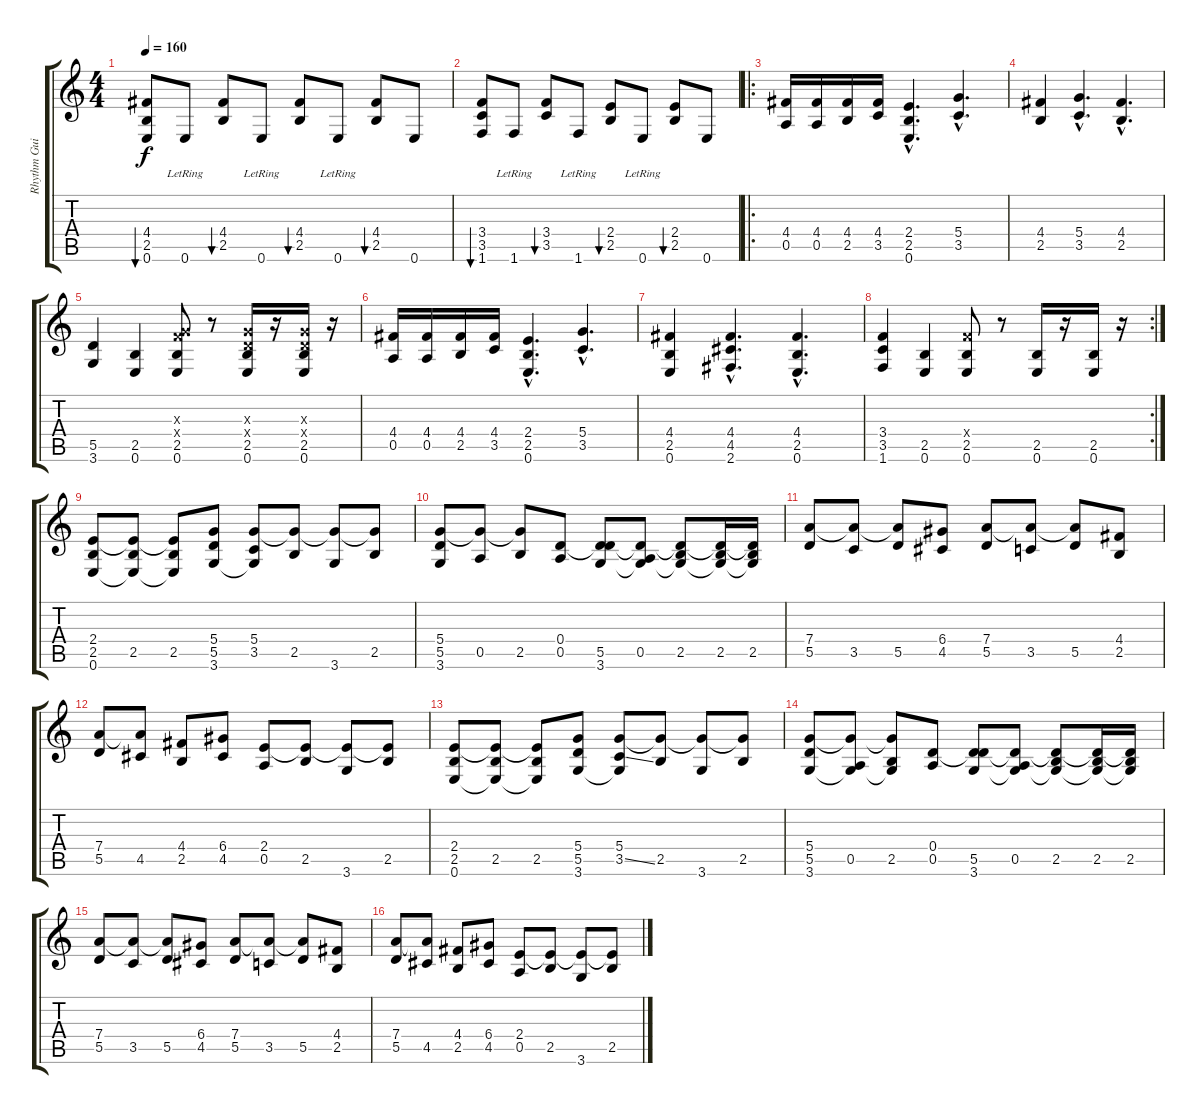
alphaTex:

\track ("Rhythm Guitar" "Rhythm Gui") {instrument distortionguitar}
\staff {score tabs}
\tuning (E4 B3 G3 D3 A2 E2) {hide}
\ts (4 4)
\tempo 160
\clef g2
\ks c
(4.4 2.5 0.6).8{bu 60 dy f} 0.6{lr}.8 (4.4 2.5).8{bu 60} 0.6{lr}.8 (4.4 2.5).8{bu 60} 0.6{lr}.8 (4.4 2.5).8{bu 60} 0.6.8 |
(3.4 3.5 1.6).8{bu 60} 1.6{lr}.8 (3.4 3.5).8{bu 60} 1.6{lr}.8 (2.4 2.5).8{bu 60} 0.6{lr}.8 (2.4 2.5).8{bu 60} 0.6.8 |
\ro
(4.4 0.5).16{instrument distortionguitar} (4.4 0.5).16 (4.4 2.5).16 (4.4 3.5).16 (2.4{hac} 2.5{hac} 0.6{hac}).4{d} (5.4{hac} 3.5{hac}).4{d} |
(4.4 2.5).4 (5.4{hac} 3.5{hac}).4{d} (4.4{hac} 2.5{hac}).4{d} |
(5.5 3.6).4 (2.5 0.6).4 (0.3{x} 3.4{x} 2.5 0.6).8 r.8 (0.3{x} 0.4{x} 2.5 0.6).16 r.16 (0.3{x} 0.4{x} 2.5 0.6).16 r.16 |
(4.4 0.5).16 (4.4 0.5).16 (4.4 2.5).16 (4.4 3.5).16 (2.4{hac} 2.5{hac} 0.6{hac}).4{d} (5.4{hac} 3.5{hac}).4{d} |
(4.4 2.5 0.6).4 (4.4{hac} 4.5{hac} 2.6{hac}).4{d} (4.4{hac} 2.5{hac} 0.6{hac}).4{d} |
\rc 2
(3.4 3.5 1.6).4 (2.5 0.6).4 (3.4{x} 2.5 0.6).8 r.8 (2.5 0.6).16 r.16 (2.5 0.6).16 r.16 |
(2.4 2.5 0.6).8{instrument distortionguitar} (2.4{t} 2.5 0.6{t}).8 (2.4{t} 2.5 0.6{t}).8 (5.4 5.5 3.6).8 (5.4 3.5 3.6{t}).8 (5.4{t} 2.5).8 (5.4{t} 3.6).8 (5.4{t} 2.5).8 |
(5.4 5.5 3.6).8 (5.4{t} 0.5).8 (5.4{t} 2.5).8 (0.4 0.5).8 (0.4{t} 5.5 3.6).8 (0.4{t} 0.5 3.6{t}).8 (0.4{t} 2.5 3.6{t}).8 (0.4{t} 2.5 3.6{t}).16 (0.4{t} 2.5 3.6{t}).16 |
(7.4 5.5).8 (7.4{t} 3.5).8 (7.4{t} 5.5).8 (6.4 4.5).8 (7.4 5.5).8 (7.4{t} 3.5).8 (7.4{t} 5.5).8 (4.4 2.5).8 |
(7.4 5.5).8 (7.4{t} 4.5).8 (4.4 2.5).8 (6.4 4.5).8 (2.4 0.5).8 (2.4{t} 2.5).8 (2.4{t} 3.6).8 (2.4{t} 2.5).8 |
(2.4 2.5 0.6).8{instrument distortionguitar} (2.4{t} 2.5 0.6{t}).8 (2.4{t} 2.5 0.6{t}).8 (5.4 5.5 3.6).8 (5.4 3.5{ss} 3.6{t}).8 (5.4{t} 2.5).8 (5.4{t} 3.6).8 (5.4{t} 2.5).8 |
(5.4 5.5 3.6).8 (5.4{t} 0.5 3.6{t}).8 (5.4{t} 2.5 3.6{t}).8 (0.4 0.5).8 (0.4{t} 5.5 3.6).8 (0.4{t} 0.5 3.6{t}).8 (0.4{t} 2.5 3.6{t}).8 (0.4{t} 2.5 3.6{t}).16 (0.4{t} 2.5 3.6{t}).16 |
(7.4 5.5).8 (7.4{t} 3.5).8 (7.4{t} 5.5).8 (6.4 4.5).8 (7.4 5.5).8 (7.4{t} 3.5).8 (7.4{t} 5.5).8 (4.4 2.5).8 |
(7.4 5.5).8 (7.4{t} 4.5).8 (4.4 2.5).8 (6.4 4.5).8 (2.4 0.5).8 (2.4{t} 2.5).8 (2.4{t} 3.6).8 (2.4{t} 2.5).8
